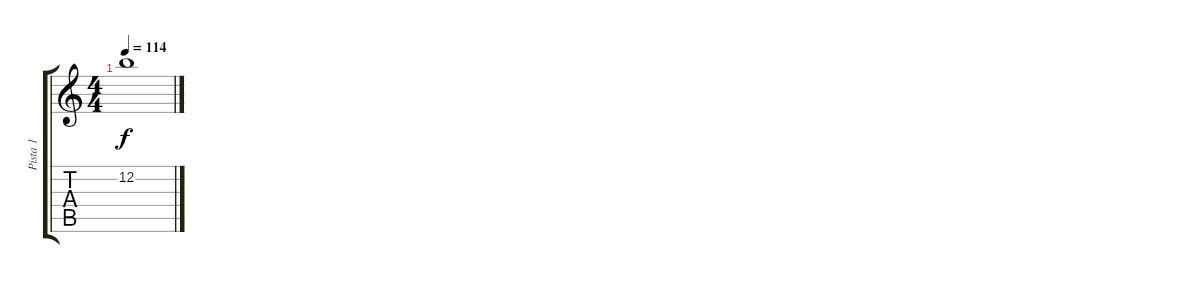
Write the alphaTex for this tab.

\track ("Pista 1" "Pista 1") {instrument electricguitarjazz}
\staff {score tabs}
\tuning (E4 B3 G3 D3 A2 E2) {hide}
\ts (4 4)
\tempo 114
\clef g2
\ks c
12.2.1{dy f}
